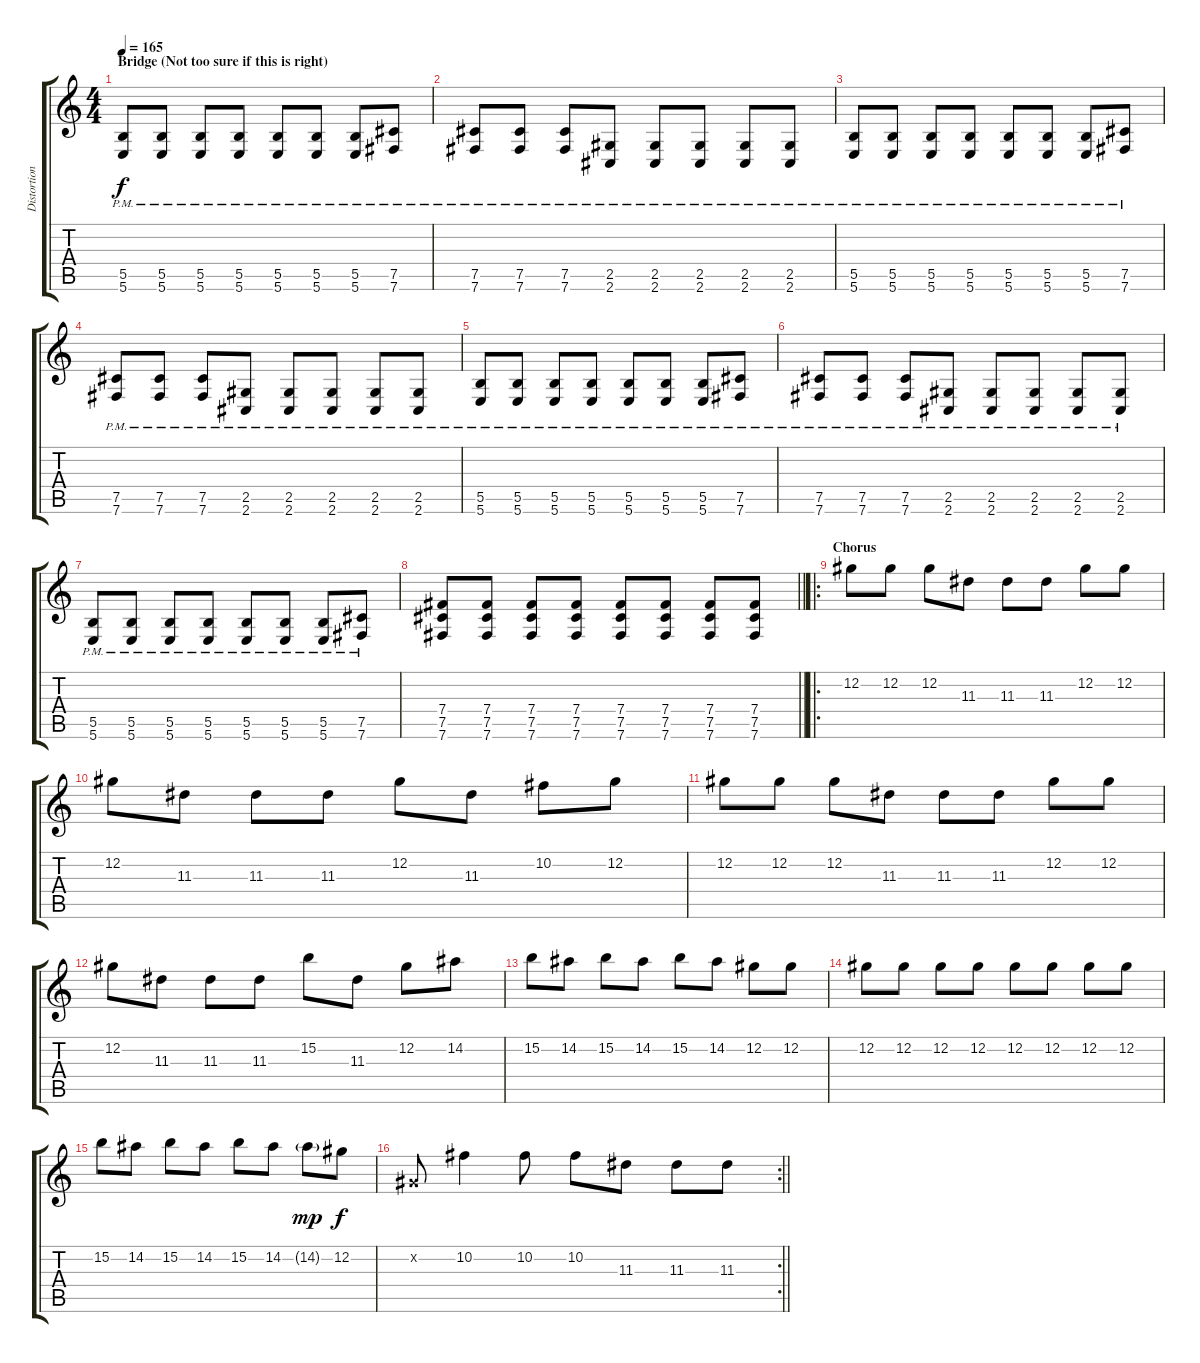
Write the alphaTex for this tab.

\track ("Distortion Guitar 2" "Distortion") {instrument distortionguitar}
\staff {score tabs}
\tuning (Db4 Ab3 E3 B2 Gb2 B1) {hide}
\ts (4 4)
\section ("" "Bridge (Not too sure if this is right)")
\tempo 165
\clef g2
\ks c
(5.5{pm} 5.6{pm}).8{dy f} (5.5{pm} 5.6{pm}).8 (5.5{pm} 5.6{pm}).8 (5.5{pm} 5.6{pm}).8 (5.5{pm} 5.6{pm}).8 (5.5{pm} 5.6{pm}).8 (5.5{pm} 5.6{pm}).8 (7.5{pm} 7.6{pm}).8 |
(7.5{pm} 7.6{pm}).8 (7.5{pm} 7.6{pm}).8 (7.5{pm} 7.6{pm}).8 (2.5{pm} 2.6{pm}).8 (2.5{pm} 2.6{pm}).8 (2.5{pm} 2.6{pm}).8 (2.5{pm} 2.6{pm}).8 (2.5{pm} 2.6{pm}).8 |
(5.5{pm} 5.6{pm}).8 (5.5{pm} 5.6{pm}).8 (5.5{pm} 5.6{pm}).8 (5.5{pm} 5.6{pm}).8 (5.5{pm} 5.6{pm}).8 (5.5{pm} 5.6{pm}).8 (5.5{pm} 5.6{pm}).8 (7.5{pm} 7.6{pm}).8 |
(7.5{pm} 7.6{pm}).8 (7.5{pm} 7.6{pm}).8 (7.5{pm} 7.6{pm}).8 (2.5{pm} 2.6{pm}).8 (2.5{pm} 2.6{pm}).8 (2.5{pm} 2.6{pm}).8 (2.5{pm} 2.6{pm}).8 (2.5{pm} 2.6{pm}).8 |
(5.5{pm} 5.6{pm}).8 (5.5{pm} 5.6{pm}).8 (5.5{pm} 5.6{pm}).8 (5.5{pm} 5.6{pm}).8 (5.5{pm} 5.6{pm}).8 (5.5{pm} 5.6{pm}).8 (5.5{pm} 5.6{pm}).8 (7.5{pm} 7.6{pm}).8 |
(7.5{pm} 7.6{pm}).8 (7.5{pm} 7.6{pm}).8 (7.5{pm} 7.6{pm}).8 (2.5{pm} 2.6{pm}).8 (2.5{pm} 2.6{pm}).8 (2.5{pm} 2.6{pm}).8 (2.5{pm} 2.6{pm}).8 (2.5{pm} 2.6{pm}).8 |
(5.5{pm} 5.6{pm}).8 (5.5{pm} 5.6{pm}).8 (5.5{pm} 5.6{pm}).8 (5.5{pm} 5.6{pm}).8 (5.5{pm} 5.6{pm}).8 (5.5{pm} 5.6{pm}).8 (5.5{pm} 5.6{pm}).8 (7.5{pm} 7.6{pm}).8 |
\barLineRight lightlight
(7.4 7.5 7.6).8 (7.4 7.5 7.6).8 (7.4 7.5 7.6).8 (7.4 7.5 7.6).8 (7.4 7.5 7.6).8 (7.4 7.5 7.6).8 (7.4 7.5 7.6).8 (7.4 7.5 7.6).8 |
\ro
\section ("" "Chorus")
12.2.8 12.2.8 12.2.8 11.3.8 11.3.8 11.3.8 12.2.8 12.2.8 |
12.2.8 11.3.8 11.3.8 11.3.8 12.2.8 11.3.8 10.2.8 12.2.8 |
12.2.8 12.2.8 12.2.8 11.3.8 11.3.8 11.3.8 12.2.8 12.2.8 |
12.2.8 11.3.8 11.3.8 11.3.8 15.2.8 11.3.8 12.2.8 14.2.8 |
15.2.8 14.2.8 15.2.8 14.2.8 15.2.8 14.2.8 12.2.8 12.2.8 |
12.2.8 12.2.8 12.2.8 12.2.8 12.2.8 12.2.8 12.2.8 12.2.8 |
15.2.8 14.2.8 15.2.8 14.2.8 15.2.8 14.2.8 14.2{g}.8{dy mp} 12.2.8{dy f} |
\rc 2
\barLineRight lightlight
0.2{x}.8 10.2.4 10.2.8 10.2.8 11.3.8 11.3.8 11.3.8
